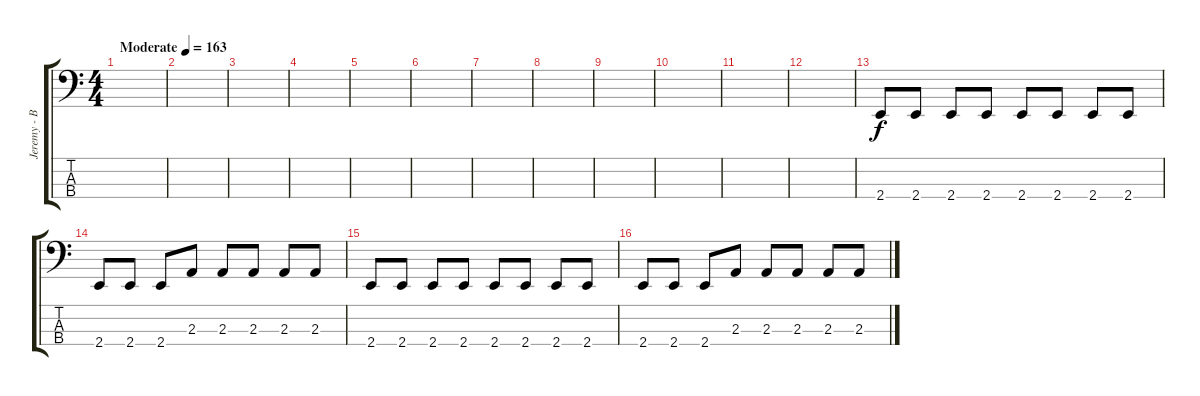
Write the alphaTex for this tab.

\track ("Jeremy - Bass" "Jeremy - B") {instrument electricbasspick}
\staff {score tabs}
\tuning (F2 C2 G1 D1) {hide}
\ts (4 4)
\tempo (163 "Moderate")
\clef f4
\ks c
|
|
|
|
|
|
|
|
|
|
|
|
2.4.8 2.4.8 2.4.8 2.4.8 2.4.8 2.4.8 2.4.8 2.4.8 |
2.4.8 2.4.8 2.4.8 2.3.8 2.3.8 2.3.8 2.3.8 2.3.8 |
2.4.8 2.4.8 2.4.8 2.4.8 2.4.8 2.4.8 2.4.8 2.4.8 |
2.4.8 2.4.8 2.4.8 2.3.8 2.3.8 2.3.8 2.3.8 2.3.8
